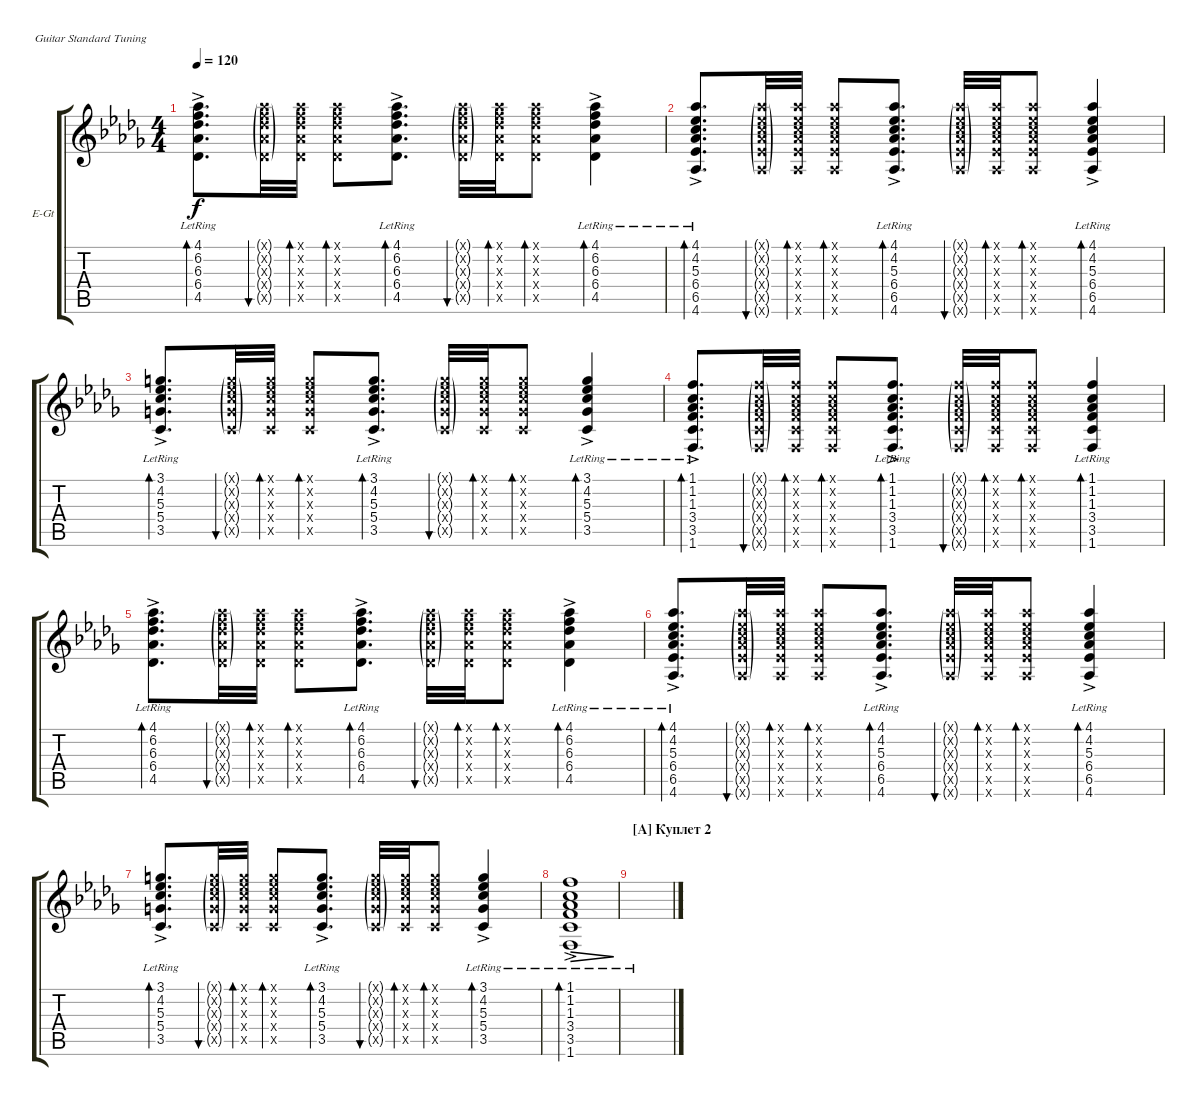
\defaultSystemsLayout 4
\bracketExtendMode groupsimilarinstruments
\firstSystemTrackNameOrientation horizontal
\otherSystemsTrackNameOrientation horizontal
\track ("Гитара 2" "E-Gt") {instrument acousticgrandpiano}
\staff {score tabs}
\tuning (E4 B3 G3 D3 A2 E2)
\displaytranspose 12
\ts (4 4)
\tempo 120
\clef g2
\ks db
(4.1{ac lr} 6.4{ac lr} 6.3{ac lr} 4.5{ac lr} 6.2{ac lr}).8{d bd 30 dy f} (4.1{g x} 6.4{g x} 6.3{g x} 4.5{g x} 6.2{g x}).32{bu 30} (4.1{x} 6.4{x} 6.3{x} 4.5{x} 6.2{x}).32{bd 30} (4.1{x} 6.4{x} 6.3{x} 4.5{x} 6.2{x}).8{bd 30} (4.1{ac lr} 6.4{ac lr} 6.3{ac lr} 4.5{ac lr} 6.2{ac lr}).8{d bd 30} (4.1{g x} 6.4{g x} 6.3{g x} 4.5{g x} 6.2{g x}).32{bu 30} (4.1{x} 6.4{x} 6.3{x} 4.5{x} 6.2{x}).32{bd 30} (4.1{x} 6.4{x} 6.3{x} 4.5{x} 6.2{x}).8{bd 30} (4.1{ac lr} 6.4{ac lr} 6.3{ac lr} 4.5{ac lr} 6.2{ac lr}).4{bd 30} |
(6.5{ac lr} 6.4{ac lr} 5.3{ac lr} 4.2{ac lr} 4.1{ac lr} 4.6{ac lr}).8{d bd 30} (6.5{g x} 6.4{g x} 5.3{g x} 4.2{g x} 4.1{g x} 4.6{g x}).32{bu 30} (6.5{x} 6.4{x} 5.3{x} 4.2{x} 4.1{x} 4.6{x}).32{bd 60} (6.5{x} 6.4{x} 5.3{x} 4.2{x} 4.1{x} 4.6{x}).8{bd 234} (6.5{ac lr} 6.4{ac lr} 5.3{ac lr} 4.2{ac lr} 4.1{ac lr} 4.6{ac lr}).8{d bd 30} (6.5{g x} 6.4{g x} 5.3{g x} 4.2{g x} 4.1{g x} 4.6{g x}).32{bu 30} (6.5{x} 6.4{x} 5.3{x} 4.2{x} 4.1{x} 4.6{x}).32{bd 60} (6.5{x} 6.4{x} 5.3{x} 4.2{x} 4.1{x} 4.6{x}).8{bd 234} (6.5{ac lr} 6.4{ac lr} 5.3{ac lr} 4.2{ac lr} 4.1{ac lr} 4.6{ac lr}).4{bd 30} |
(3.1{ac lr} 4.2{ac lr} 5.4{ac lr} 5.3{ac lr} 3.5{ac lr}).8{d bd 30} (3.1{g x} 4.2{g x} 5.4{g x} 5.3{g x} 3.5{g x}).32{bu 60} (3.1{x} 4.2{x} 5.4{x} 5.3{x} 3.5{x}).32{bd 231} (3.1{x} 4.2{x} 5.4{x} 5.3{x} 3.5{x}).8{bd 231} (3.1{ac lr} 4.2{ac lr} 5.4{ac lr} 5.3{ac lr} 3.5{ac lr}).8{d bd 30} (3.1{g x} 4.2{g x} 5.4{g x} 5.3{g x} 3.5{g x}).32{bu 60} (3.1{x} 4.2{x} 5.4{x} 5.3{x} 3.5{x}).32{bd 231} (3.1{x} 4.2{x} 5.4{x} 5.3{x} 3.5{x}).8{bd 231} (3.1{ac lr} 4.2{ac lr} 5.4{ac lr} 5.3{ac lr} 3.5{ac lr}).4{bd 30} |
(1.1{ac lr} 1.2{ac lr} 1.3{ac lr} 3.4{ac lr} 3.5{ac lr} 1.6{ac lr}).8{d bd 30} (1.1{g x} 1.2{g x} 1.3{g x} 3.4{g x} 3.5{g x} 1.6{g x}).32{bu 30} (1.1{x} 1.2{x} 1.3{x} 3.4{x} 3.5{x} 1.6{x}).32{bd 30} (1.1{x} 1.2{x} 1.3{x} 3.4{x} 3.5{x} 1.6{x}).8{bd 30} (1.1{ac lr} 1.2{ac lr} 1.3{ac lr} 3.4{ac lr} 3.5{ac lr} 1.6{ac lr}).8{d bd 30} (1.1{g x} 1.2{g x} 1.3{g x} 3.4{g x} 3.5{g x} 1.6{g x}).32{bu 30} (1.1{x} 1.2{x} 1.3{x} 3.4{x} 3.5{x} 1.6{x}).32{bd 30} (1.1{x} 1.2{x} 1.3{x} 3.4{x} 3.5{x} 1.6{x}).8{bd 30} (1.1{lr} 1.2{lr} 1.3{lr} 3.4{lr} 3.5{lr} 1.6{lr}).4{bd 30} |
(4.1{ac lr} 6.4{ac lr} 6.3{ac lr} 4.5{ac lr} 6.2{ac lr}).8{d bd 30} (4.1{g x} 6.4{g x} 6.3{g x} 4.5{g x} 6.2{g x}).32{bu 30} (4.1{x} 6.4{x} 6.3{x} 4.5{x} 6.2{x}).32{bd 30} (4.1{x} 6.4{x} 6.3{x} 4.5{x} 6.2{x}).8{bd 30} (4.1{ac lr} 6.4{ac lr} 6.3{ac lr} 4.5{ac lr} 6.2{ac lr}).8{d bd 30} (4.1{g x} 6.4{g x} 6.3{g x} 4.5{g x} 6.2{g x}).32{bu 30} (4.1{x} 6.4{x} 6.3{x} 4.5{x} 6.2{x}).32{bd 30} (4.1{x} 6.4{x} 6.3{x} 4.5{x} 6.2{x}).8{bd 30} (4.1{ac lr} 6.4{ac lr} 6.3{ac lr} 4.5{ac lr} 6.2{ac lr}).4{bd 30} |
(6.5{ac lr} 6.4{ac lr} 5.3{ac lr} 4.2{ac lr} 4.1{ac lr} 4.6{ac lr}).8{d bd 30} (6.5{g x} 6.4{g x} 5.3{g x} 4.2{g x} 4.1{g x} 4.6{g x}).32{bu 30} (6.5{x} 6.4{x} 5.3{x} 4.2{x} 4.1{x} 4.6{x}).32{bd 60} (6.5{x} 6.4{x} 5.3{x} 4.2{x} 4.1{x} 4.6{x}).8{bd 234} (6.5{ac lr} 6.4{ac lr} 5.3{ac lr} 4.2{ac lr} 4.1{ac lr} 4.6{ac lr}).8{d bd 30} (6.5{g x} 6.4{g x} 5.3{g x} 4.2{g x} 4.1{g x} 4.6{g x}).32{bu 30} (6.5{x} 6.4{x} 5.3{x} 4.2{x} 4.1{x} 4.6{x}).32{bd 60} (6.5{x} 6.4{x} 5.3{x} 4.2{x} 4.1{x} 4.6{x}).8{bd 234} (6.5{ac lr} 6.4{ac lr} 5.3{ac lr} 4.2{ac lr} 4.1{ac lr} 4.6{ac lr}).4{bd 30} |
(3.1{ac lr} 4.2{ac lr} 5.4{ac lr} 5.3{ac lr} 3.5{ac lr}).8{d bd 30} (3.1{g x} 4.2{g x} 5.4{g x} 5.3{g x} 3.5{g x}).32{bu 60} (3.1{x} 4.2{x} 5.4{x} 5.3{x} 3.5{x}).32{bd 231} (3.1{x} 4.2{x} 5.4{x} 5.3{x} 3.5{x}).8{bd 231} (3.1{ac lr} 4.2{ac lr} 5.4{ac lr} 5.3{ac lr} 3.5{ac lr}).8{d bd 30} (3.1{g x} 4.2{g x} 5.4{g x} 5.3{g x} 3.5{g x}).32{bu 60} (3.1{x} 4.2{x} 5.4{x} 5.3{x} 3.5{x}).32{bd 231} (3.1{x} 4.2{x} 5.4{x} 5.3{x} 3.5{x}).8{bd 231} (3.1{ac lr} 4.2{ac lr} 5.4{ac lr} 5.3{ac lr} 3.5{ac lr}).4{bd 30} |
\scale
1.11475 (1.1{ac lr} 1.2{ac lr} 1.3{ac lr} 3.4{ac lr} 3.5{ac lr} 1.6{ac lr}).1{bd 30 dec} |
\section ("A" "Куплет 2")
